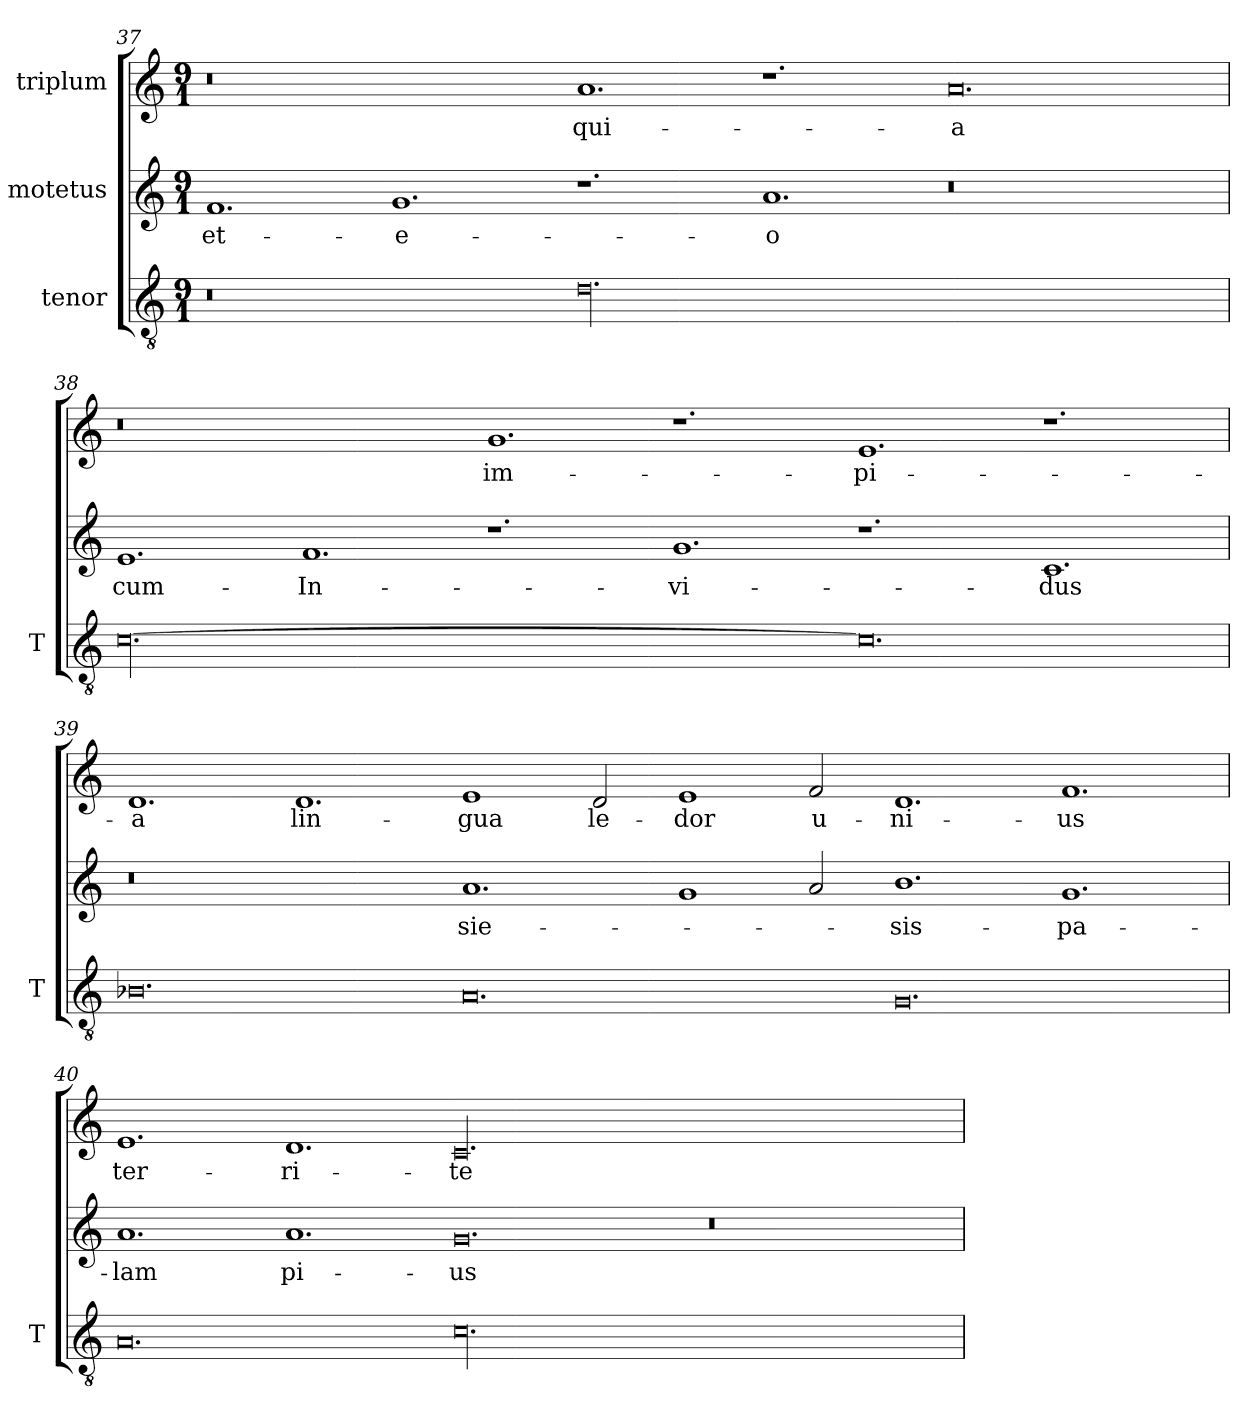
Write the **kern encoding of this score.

**kern	**kern	**text	**kern	**text
*part3	*part2	*part2	*part1	*part1
*staff3	*staff2	*staff2	*staff1	*staff1
*I"tenor	*I"motetus	*	*I"triplum	*
*I'T	*	*	*	*
*clefGv2	*clefG2	*	*clefG2	*
*k[]	*k[]	*	*k[]	*
*C:	*C:	*	*C:	*
*M9/1	*M9/1	*	*M9/1	*
=37	=37	=37	=37	=37
0.r	1.f/	et-	0.r	.
.	1.g/	e-	.	.
00.d\	1.r	.	1.a/	qui-
.	1.a/	-o	1.r	.
.	0.r	.	0.a/	-a
=38	=38	=38	=38	=38
[00.c\	1.e/	cum-	0.r	.
.	1.f/	In-	.	.
.	1.r	.	1.g/	im-
.	1.g/	-vi-	1.r	.
0.c\]	1.r	.	1.e/	-pi-
.	1.c/	-dus	1.r	.
!!LO:LB:g=z
=39	=39	=39	=39	=39
0.B-X\	0.r	.	1.d/	-a
.	.	.	1.d/	lin-
0.A/	1.a/	sie-	1e/	-gua
.	.	.	2d/	le-
.	1g/	.	1e/	-dor
.	2a/	.	2f/	u-
0.G/	1.b\	sis-	1.d/	-ni-
.	1.g/	pa-	1.f/	-us
=40	=40	=40	=40	=40
0.A/	1.a/	-lam	1.e/	ter-
.	1.a/	pi-	1.d/	-ri-
00.c\	0.g/	-us	00.c/	-te
.	0.r	.	.	.
=	=	=	=	=
*-	*-	*-	*-	*-
